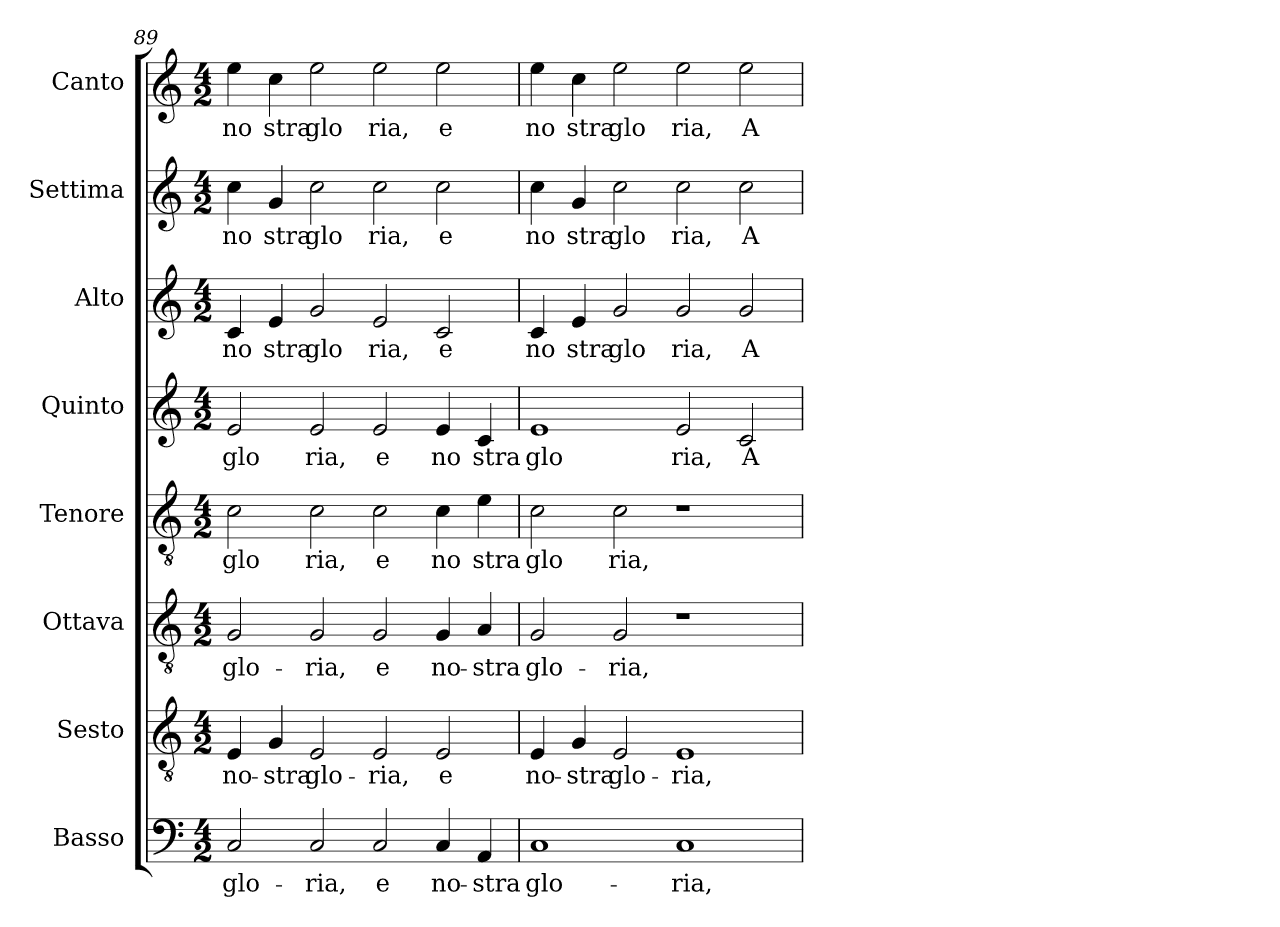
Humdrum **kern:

**kern	**text	**kern	**text	**kern	**text	**kern	**text	**kern	**text	**kern	**text	**kern	**text	**kern	**text
*part8	*part8	*part7	*part7	*part6	*part6	*part5	*part5	*part4	*part4	*part3	*part3	*part2	*part2	*part1	*part1
*staff8	*staff8	*staff7	*staff7	*staff6	*staff6	*staff5	*staff5	*staff4	*staff4	*staff3	*staff3	*staff2	*staff2	*staff1	*staff1
*I"Basso	*	*I"Sesto	*	*I"Ottava	*	*I"Tenore	*	*I"Quinto	*	*I"Alto	*	*I"Settima	*	*I"Canto	*
*I'Basso	*	*I'Sesto	*	*I'Ottava	*	*I'Tenore	*	*I'Quinto	*	*I'Alto	*	*I'Settima	*	*I'Canto	*
*clefF4	*	*clefGv2	*	*clefGv2	*	*clefGv2	*	*clefG2	*	*clefG2	*	*clefG2	*	*clefG2	*
*M4/2	*	*M4/2	*	*M4/2	*	*M4/2	*	*M4/2	*	*M4/2	*	*M4/2	*	*M4/2	*
=89	=89	=89	=89	=89	=89	=89	=89	=89	=89	=89	=89	=89	=89	=89	=89
!	!LO:LY:b:cj	!	!LO:LY:b:cj	!	!LO:LY:b:cj	!	!LO:LY:b:cj	!	!LO:LY:b:cj	!	!LO:LY:b:cj	!	!LO:LY:b:cj	!	!LO:LY:b:cj
2C/	glo-	4E/	no-	2G/	glo-	2c\	glo	2e/	glo	4c/	no	4cc\	no	4ee\	no
!	!	!	!LO:LY:b:cj	!	!	!	!	!	!	!	!LO:LY:b:cj	!	!LO:LY:b:cj	!	!LO:LY:b:cj
.	.	4G/	-stra	.	.	.	.	.	.	4e/	stra	4g/	stra	4cc\	stra
!	!LO:LY:b:cj	!	!LO:LY:b:cj	!	!LO:LY:b:cj	!	!LO:LY:b:cj	!	!LO:LY:b:cj	!	!LO:LY:b:cj	!	!LO:LY:b:cj	!	!LO:LY:b:cj
2C/	-ria,	2E/	glo-	2G/	-ria,	2c\	ria,	2e/	ria,	2g/	glo	2cc\	glo	2ee\	glo
!	!LO:LY:b:cj	!	!LO:LY:b:cj	!	!LO:LY:b:cj	!	!LO:LY:b:cj	!	!LO:LY:b:cj	!	!LO:LY:b:cj	!	!LO:LY:b:cj	!	!LO:LY:b:cj
2C/	e	2E/	-ria,	2G/	e	2c\	e	2e/	e	2e/	ria,	2cc\	ria,	2ee\	ria,
!	!LO:LY:b:cj	!	!LO:LY:b:cj	!	!LO:LY:b:cj	!	!LO:LY:b:cj	!	!LO:LY:b:cj	!	!LO:LY:b:cj	!	!LO:LY:b:cj	!	!LO:LY:b:cj
4C/	no-	2E/	e	4G/	no-	4c\	no	4e/	no	2c/	e	2cc\	e	2ee\	e
!	!LO:LY:b:cj	!	!	!	!LO:LY:b:cj	!	!LO:LY:b:cj	!	!LO:LY:b:cj	!	!	!	!	!	!
4AA/	-stra	.	.	4A/	-stra	4e\	stra	4c/	stra	.	.	.	.	.	.
=90	=90	=90	=90	=90	=90	=90	=90	=90	=90	=90	=90	=90	=90	=90	=90
!	!LO:LY:b:cj	!	!LO:LY:b:cj	!	!LO:LY:b:cj	!	!LO:LY:b:cj	!	!LO:LY:b:cj	!	!LO:LY:b:cj	!	!LO:LY:b:cj	!	!LO:LY:b:cj
1C	glo-	4E/	no-	2G/	glo-	2c\	glo	1e	glo	4c/	no	4cc\	no	4ee\	no
!	!	!	!LO:LY:b:cj	!	!	!	!	!	!	!	!LO:LY:b:cj	!	!LO:LY:b:cj	!	!LO:LY:b:cj
.	.	4G/	-stra	.	.	.	.	.	.	4e/	stra	4g/	stra	4cc\	stra
!	!	!	!LO:LY:b:cj	!	!LO:LY:b:cj	!	!LO:LY:b:cj	!	!	!	!LO:LY:b:cj	!	!LO:LY:b:cj	!	!LO:LY:b:cj
.	.	2E/	glo-	2G/	-ria,	2c\	ria,	.	.	2g/	glo	2cc\	glo	2ee\	glo
!	!LO:LY:b:cj	!	!LO:LY:b:cj	!	!	!	!	!	!LO:LY:b:cj	!	!LO:LY:b:cj	!	!LO:LY:b:cj	!	!LO:LY:b:cj
1C	-ria,	1E	-ria,	1r	.	1r	.	2e/	ria,	2g/	ria,	2cc\	ria,	2ee\	ria,
!	!	!	!	!	!	!	!	!	!LO:LY:b:cj	!	!LO:LY:b:cj	!	!LO:LY:b:cj	!	!LO:LY:b:cj
.	.	.	.	.	.	.	.	2c/	A	2g/	A	2cc\	A	2ee\	A
=	=	=	=	=	=	=	=	=	=	=	=	=	=	=	=
*-	*-	*-	*-	*-	*-	*-	*-	*-	*-	*-	*-	*-	*-	*-	*-
